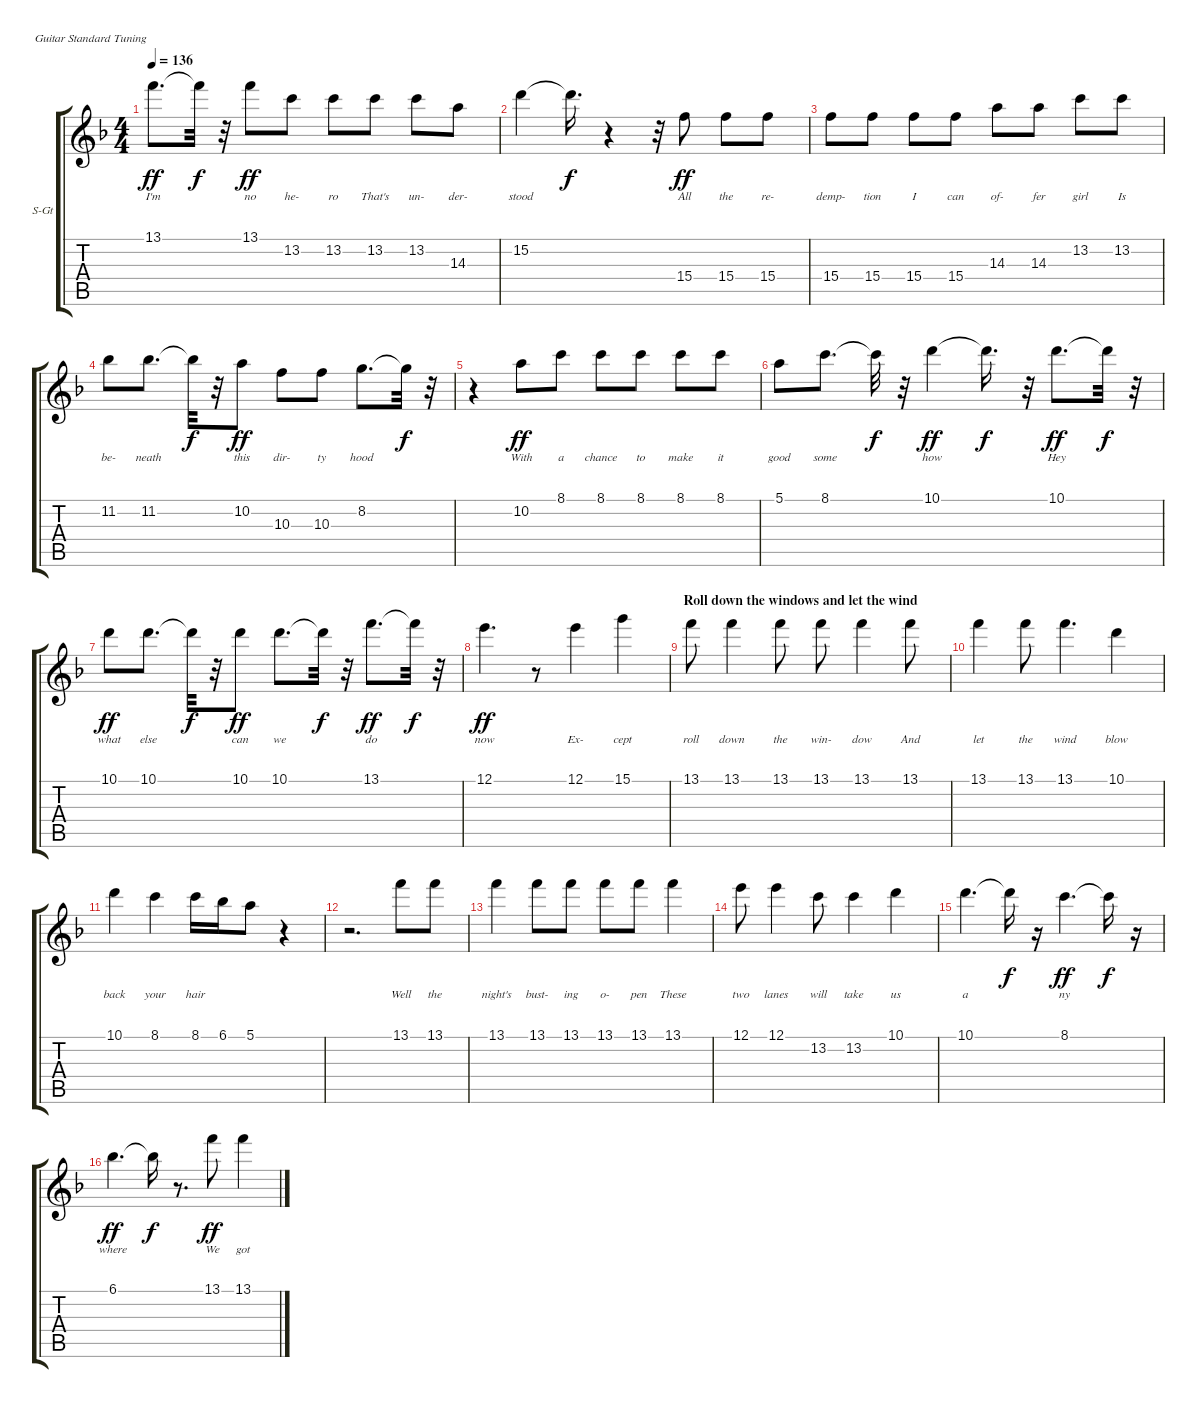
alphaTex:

\bracketExtendMode groupsimilarinstruments
\firstSystemTrackNameOrientation horizontal
\otherSystemsTrackNameOrientation horizontal
\track ("Vocals" "S-Gt") {instrument bassoon}
\staff {score tabs}
\tuning (E4 B3 G3 D3 A2 E2)
\displaytranspose 12
\ts (4 4)
\tempo 136
\clef g2
\ks f
13.1.8{d lyrics (0 "I'm") lyrics (1 "") lyrics (2 "") lyrics (3 "") lyrics (4 "") dy ff} 13.1{t}.32{lyrics (0 "") lyrics (1 "") lyrics (2 "") lyrics (3 "") lyrics (4 "") dy f} r.32 13.1.8{lyrics (0 "no") lyrics (1 "") lyrics (2 "") lyrics (3 "") lyrics (4 "") dy ff} 13.2.8{lyrics (0 "he-") lyrics (1 "") lyrics (2 "") lyrics (3 "") lyrics (4 "")} 13.2.8{lyrics (0 "ro") lyrics (1 "") lyrics (2 "") lyrics (3 "") lyrics (4 "")} 13.2.8{lyrics (0 "That's") lyrics (1 "") lyrics (2 "") lyrics (3 "") lyrics (4 "")} 13.2.8{lyrics (0 "un-") lyrics (1 "") lyrics (2 "") lyrics (3 "") lyrics (4 "")} 14.3.8{lyrics (0 "der-") lyrics (1 "") lyrics (2 "") lyrics (3 "") lyrics (4 "")} |
15.2.4{lyrics (0 "stood") lyrics (1 "") lyrics (2 "") lyrics (3 "") lyrics (4 "")} 15.2{t}.16{d lyrics (0 "") lyrics (1 "") lyrics (2 "") lyrics (3 "") lyrics (4 "") dy f} r.4 r.32 15.4.8{lyrics (0 "All") lyrics (1 "") lyrics (2 "") lyrics (3 "") lyrics (4 "") dy ff} 15.4.8{lyrics (0 "the") lyrics (1 "") lyrics (2 "") lyrics (3 "") lyrics (4 "")} 15.4.8{lyrics (0 "re-") lyrics (1 "") lyrics (2 "") lyrics (3 "") lyrics (4 "")} |
15.4.8{lyrics (0 "demp-") lyrics (1 "") lyrics (2 "") lyrics (3 "") lyrics (4 "")} 15.4.8{lyrics (0 "tion") lyrics (1 "") lyrics (2 "") lyrics (3 "") lyrics (4 "")} 15.4.8{lyrics (0 "I") lyrics (1 "") lyrics (2 "") lyrics (3 "") lyrics (4 "")} 15.4.8{lyrics (0 "can") lyrics (1 "") lyrics (2 "") lyrics (3 "") lyrics (4 "")} 14.3.8{lyrics (0 "of-") lyrics (1 "") lyrics (2 "") lyrics (3 "") lyrics (4 "")} 14.3.8{lyrics (0 "fer") lyrics (1 "") lyrics (2 "") lyrics (3 "") lyrics (4 "")} 13.2.8{lyrics (0 "girl") lyrics (1 "") lyrics (2 "") lyrics (3 "") lyrics (4 "")} 13.2.8{lyrics (0 "Is") lyrics (1 "") lyrics (2 "") lyrics (3 "") lyrics (4 "")} |
11.2.8{lyrics (0 "be-") lyrics (1 "") lyrics (2 "") lyrics (3 "") lyrics (4 "")} 11.2.8{d lyrics (0 "neath") lyrics (1 "") lyrics (2 "") lyrics (3 "") lyrics (4 "")} 11.2{t}.32{lyrics (0 "") lyrics (1 "") lyrics (2 "") lyrics (3 "") lyrics (4 "") dy f} r.32 10.2.8{lyrics (0 "this") lyrics (1 "") lyrics (2 "") lyrics (3 "") lyrics (4 "") dy ff} 10.3.8{lyrics (0 "dir-") lyrics (1 "") lyrics (2 "") lyrics (3 "") lyrics (4 "")} 10.3.8{lyrics (0 "ty") lyrics (1 "") lyrics (2 "") lyrics (3 "") lyrics (4 "")} 8.2.8{d lyrics (0 "hood") lyrics (1 "") lyrics (2 "") lyrics (3 "") lyrics (4 "")} 8.2{t}.32{lyrics (0 "") lyrics (1 "") lyrics (2 "") lyrics (3 "") lyrics (4 "") dy f} r.32 |
r.4 10.2.8{lyrics (0 "With") lyrics (1 "") lyrics (2 "") lyrics (3 "") lyrics (4 "") dy ff} 8.1.8{lyrics (0 "a") lyrics (1 "") lyrics (2 "") lyrics (3 "") lyrics (4 "")} 8.1.8{lyrics (0 "chance") lyrics (1 "") lyrics (2 "") lyrics (3 "") lyrics (4 "")} 8.1.8{lyrics (0 "to") lyrics (1 "") lyrics (2 "") lyrics (3 "") lyrics (4 "")} 8.1.8{lyrics (0 "make") lyrics (1 "") lyrics (2 "") lyrics (3 "") lyrics (4 "")} 8.1.8{lyrics (0 "it") lyrics (1 "") lyrics (2 "") lyrics (3 "") lyrics (4 "")} |
5.1.8{lyrics (0 "good") lyrics (1 "") lyrics (2 "") lyrics (3 "") lyrics (4 "")} 8.1.8{d lyrics (0 "some") lyrics (1 "") lyrics (2 "") lyrics (3 "") lyrics (4 "")} 8.1{t}.32{lyrics (0 "") lyrics (1 "") lyrics (2 "") lyrics (3 "") lyrics (4 "") dy f} r.32 10.1.4{lyrics (0 "how") lyrics (1 "") lyrics (2 "") lyrics (3 "") lyrics (4 "") dy ff} 10.1{t}.16{d lyrics (0 "") lyrics (1 "") lyrics (2 "") lyrics (3 "") lyrics (4 "") dy f} r.32 10.1.8{d lyrics (0 "Hey") lyrics (1 "") lyrics (2 "") lyrics (3 "") lyrics (4 "") dy ff} 10.1{t}.32{lyrics (0 "") lyrics (1 "") lyrics (2 "") lyrics (3 "") lyrics (4 "") dy f} r.32 |
10.1.8{lyrics (0 "what") lyrics (1 "") lyrics (2 "") lyrics (3 "") lyrics (4 "") dy ff} 10.1.8{d lyrics (0 "else") lyrics (1 "") lyrics (2 "") lyrics (3 "") lyrics (4 "")} 10.1{t}.32{lyrics (0 "") lyrics (1 "") lyrics (2 "") lyrics (3 "") lyrics (4 "") dy f} r.32 10.1.8{lyrics (0 "can") lyrics (1 "") lyrics (2 "") lyrics (3 "") lyrics (4 "") dy ff} 10.1.8{d lyrics (0 "we") lyrics (1 "") lyrics (2 "") lyrics (3 "") lyrics (4 "")} 10.1{t}.32{lyrics (0 "") lyrics (1 "") lyrics (2 "") lyrics (3 "") lyrics (4 "") dy f} r.32 13.1.8{d lyrics (0 "do") lyrics (1 "") lyrics (2 "") lyrics (3 "") lyrics (4 "") dy ff} 13.1{t}.32{lyrics (0 "") lyrics (1 "") lyrics (2 "") lyrics (3 "") lyrics (4 "") dy f} r.32 |
12.1.4{d lyrics (0 "now") lyrics (1 "") lyrics (2 "") lyrics (3 "") lyrics (4 "") dy ff} r.8 12.1.4{lyrics (0 "Ex-") lyrics (1 "") lyrics (2 "") lyrics (3 "") lyrics (4 "")} 15.1.4{lyrics (0 "cept") lyrics (1 "") lyrics (2 "") lyrics (3 "") lyrics (4 "")} |
\section ("" "Roll down the windows and let the wind")
13.1.8{lyrics (0 "roll") lyrics (1 "") lyrics (2 "") lyrics (3 "") lyrics (4 "")} 13.1.4{lyrics (0 "down") lyrics (1 "") lyrics (2 "") lyrics (3 "") lyrics (4 "")} 13.1.8{lyrics (0 "the") lyrics (1 "") lyrics (2 "") lyrics (3 "") lyrics (4 "")} 13.1.8{lyrics (0 "win-") lyrics (1 "") lyrics (2 "") lyrics (3 "") lyrics (4 "")} 13.1.4{lyrics (0 "dow") lyrics (1 "") lyrics (2 "") lyrics (3 "") lyrics (4 "")} 13.1.8{lyrics (0 "And") lyrics (1 "") lyrics (2 "") lyrics (3 "") lyrics (4 "")} |
13.1.4{lyrics (0 "let") lyrics (1 "") lyrics (2 "") lyrics (3 "") lyrics (4 "")} 13.1.8{lyrics (0 "the") lyrics (1 "") lyrics (2 "") lyrics (3 "") lyrics (4 "")} 13.1.4{d lyrics (0 "wind") lyrics (1 "") lyrics (2 "") lyrics (3 "") lyrics (4 "")} 10.1.4{lyrics (0 "blow") lyrics (1 "") lyrics (2 "") lyrics (3 "") lyrics (4 "")} |
10.1.4{lyrics (0 "back") lyrics (1 "") lyrics (2 "") lyrics (3 "") lyrics (4 "")} 8.1.4{lyrics (0 "your") lyrics (1 "") lyrics (2 "") lyrics (3 "") lyrics (4 "")} 8.1.16{lyrics (0 "hair") lyrics (1 "") lyrics (2 "") lyrics (3 "") lyrics (4 "")} 6.1.16{lyrics (0 "") lyrics (1 "") lyrics (2 "") lyrics (3 "") lyrics (4 "")} 5.1.8{lyrics (0 "") lyrics (1 "") lyrics (2 "") lyrics (3 "") lyrics (4 "")} r.4 |
r.2{d} 13.1.8{lyrics (0 "Well") lyrics (1 "") lyrics (2 "") lyrics (3 "") lyrics (4 "")} 13.1.8{lyrics (0 "the") lyrics (1 "") lyrics (2 "") lyrics (3 "") lyrics (4 "")} |
13.1.4{lyrics (0 "night's") lyrics (1 "") lyrics (2 "") lyrics (3 "") lyrics (4 "")} 13.1.8{lyrics (0 "bust-") lyrics (1 "") lyrics (2 "") lyrics (3 "") lyrics (4 "")} 13.1.8{lyrics (0 "ing") lyrics (1 "") lyrics (2 "") lyrics (3 "") lyrics (4 "")} 13.1.8{lyrics (0 "o-") lyrics (1 "") lyrics (2 "") lyrics (3 "") lyrics (4 "")} 13.1.8{lyrics (0 "pen") lyrics (1 "") lyrics (2 "") lyrics (3 "") lyrics (4 "")} 13.1.4{lyrics (0 "These") lyrics (1 "") lyrics (2 "") lyrics (3 "") lyrics (4 "")} |
12.1.8{lyrics (0 "two") lyrics (1 "") lyrics (2 "") lyrics (3 "") lyrics (4 "")} 12.1.4{lyrics (0 "lanes") lyrics (1 "") lyrics (2 "") lyrics (3 "") lyrics (4 "")} 13.2.8{lyrics (0 "will") lyrics (1 "") lyrics (2 "") lyrics (3 "") lyrics (4 "")} 13.2.4{lyrics (0 "take") lyrics (1 "") lyrics (2 "") lyrics (3 "") lyrics (4 "")} 10.1.4{lyrics (0 "us") lyrics (1 "") lyrics (2 "") lyrics (3 "") lyrics (4 "")} |
10.1.4{d lyrics (0 "a") lyrics (1 "") lyrics (2 "") lyrics (3 "") lyrics (4 "")} 10.1{t}.16{lyrics (0 "") lyrics (1 "") lyrics (2 "") lyrics (3 "") lyrics (4 "") dy f} r.16 8.1.4{d lyrics (0 "ny") lyrics (1 "") lyrics (2 "") lyrics (3 "") lyrics (4 "") dy ff} 8.1{t}.16{lyrics (0 "") lyrics (1 "") lyrics (2 "") lyrics (3 "") lyrics (4 "") dy f} r.16 |
6.1.4{d lyrics (0 "where") lyrics (1 "") lyrics (2 "") lyrics (3 "") lyrics (4 "") dy ff} 6.1{t}.16{lyrics (0 "") lyrics (1 "") lyrics (2 "") lyrics (3 "") lyrics (4 "") dy f} r.8{d} 13.1.8{lyrics (0 "We") lyrics (1 "") lyrics (2 "") lyrics (3 "") lyrics (4 "") dy ff} 13.1.4{lyrics (0 "got") lyrics (1 "") lyrics (2 "") lyrics (3 "") lyrics (4 "")}
